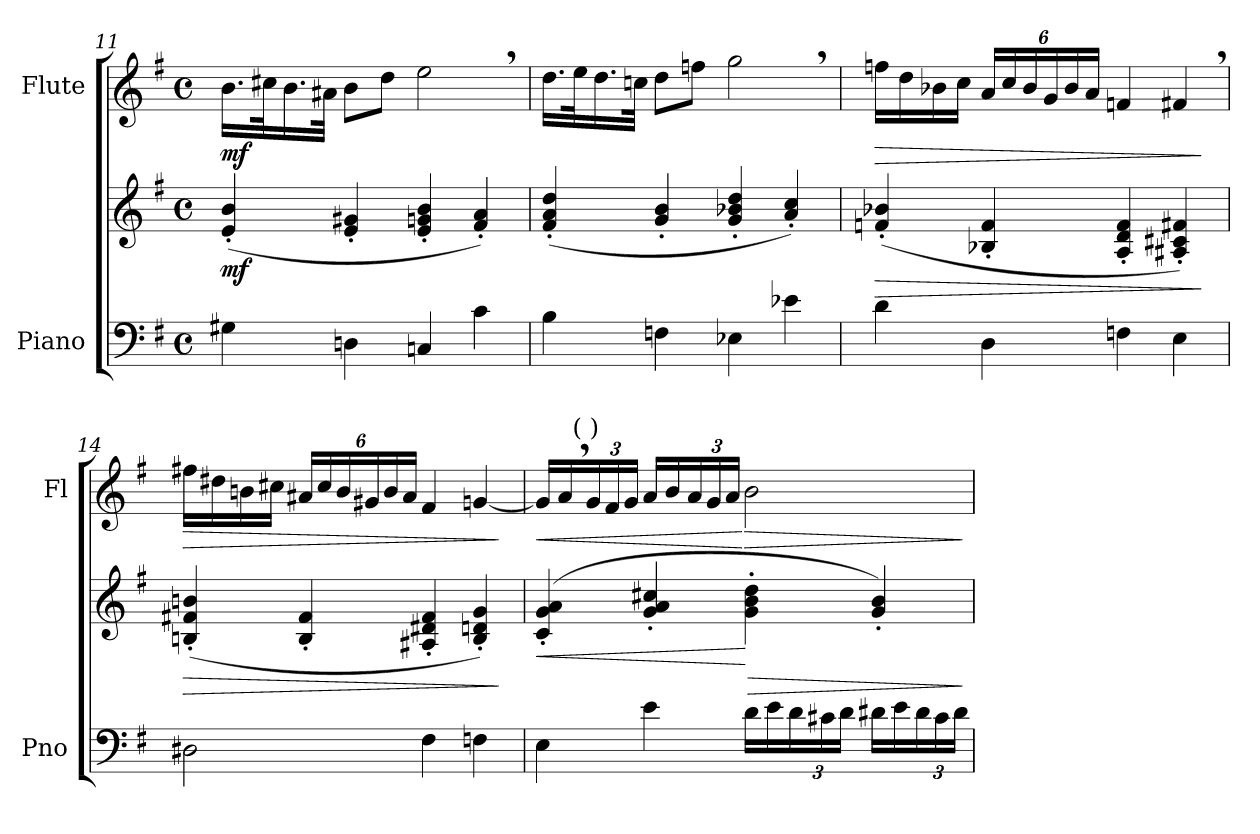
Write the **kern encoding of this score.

**kern	**kern	**dynam	**kern	**dynam
*part2	*part2	*part2	*part1	*part1
*staff3	*staff2	*staff2/3	*staff1	*staff1
*I"Piano	*	*	*I"Flute	*
*I'Pno	*	*	*I'Fl	*
*clefF4	*clefG2	*	*clefG2	*
*k[f#]	*k[f#]	*	*k[f#]	*
*M4/4	*M4/4	*	*M4/4	*
*met(c)	*met(c)	*	*met(c)	*
=11	=11	=11	=11	=11
!	!	!LO:DY:b	!	!LO:DY:b
4G#X\	(>4e/'> 4b/'>	mf	16.b\LL	mf
.	.	.	32cc#X\K	.
.	.	.	16.b\	.
.	.	.	32a#X\JJk	.
4Dn\	4e/'> 4g#X/'>	.	8b\L	.
.	.	.	8dd\J	.
4Cni/	4e/'> 4gn/'> 4b/'>	.	2ee,\	.
4c\	4f#/'> 4a/'>)	.	.	.
=12	=12	=12	=12	=12
4B\	(>4f#/'> 4a/'> 4dd/'>	.	16.dd\LL	.
.	.	.	32ee\K	.
.	.	.	16.dd\	.
.	.	.	32ccn\JJk	.
4Fn\	4g/'> 4b/'>	.	8dd\L	.
.	.	.	8ffn\J	.
4E-X\	4g/'> 4b-X/'> 4dd/'>	.	2gg,\	.
4e-X\	4a/'> 4cc/'>)	.	.	.
!!LO:PB:g=z
=13	=13	=13	=13	=13
!	!	!LO:HP:b	!	!LO:HP:b
4d\	(>4fn/'> 4b-X/'>	>	16ffn\LL	>
.	.	.	16dd\	.
.	.	.	16b-X\	.
.	.	.	16cc\JJ	.
*	*	*	*Xbrackettup	*
4D\	4B-X/'> 4f/'>	.	24a/LL	.
.	.	.	24cc/	.
.	.	.	24b-/	.
.	.	.	24g/	.
.	.	.	24b-/	.
.	.	.	24a/JJ	.
4Fn\	4A/'> 4d/'> 4f/'>	.	4fn/	.
4E\	4A#X/'> 4c#X/'> 4f#X/'>)	.	4f#X,/	.
.	.	]	.	]
=14	=14	=14	=14	=14
!	!	!LO:HP:b	!	!LO:HP:b
2D#X\	(>4Bn/'> 4f#X/'> 4bn/'>	>	16ff#X\LL	>
.	.	.	16dd#X\	.
.	.	.	16bn\	.
.	.	.	16cc#X\JJ	.
.	4B/'> 4f#/'>	.	24a#X/LL	.
.	.	.	24cc#/	.
.	.	.	24b/	.
.	.	.	24g#X/	.
.	.	.	24b/	.
.	.	.	24a#/JJ	.
4F#\	4A#X/'> 4d#X/'> 4f#/'>	.	4f#/	.
4Fn\	4B/'> 4dn/'> 4g/'>)	.	[4gn/	.
.	.	]	.	]
=15	=15	=15	=15	=15
!	!	!LO:HP:b	!	!LO:HP:b
*	*	*	*^	*
4E\	(4c/'> 4g/'> 4a/'>	<	16g/LL]	16.ryy	<
.	.	.	16a,/	.	.
!	!	!	!	!LO:TX:a:t=( )	!
.	.	.	.	32ryy	.
.	.	.	24g/	2..ryy	.
.	.	.	24f#/	.	.
.	.	.	24g/JJ	.	.
4e\	4g/'> 4a/'> 4cc#X/'>	.	16a/LL	.	.
.	.	.	16b/	.	.
.	.	.	24a/	.	.
.	.	.	24g/	.	.
.	.	.	24a/JJ	.	.
!	!	!LO:HP:n=1:b	!	!	!LO:HP:n=1:b
16d\LL	4g\'> 4b\'> 4dd\'>	[ >	2b\	.	[ >
16e\	.	.	.	.	.
*Xbrackettup	*	*	*	*	*
24d\	.	.	.	.	.
24c#X\	.	.	.	.	.
24d\JJ	.	.	.	.	.
16d#X\LL	4g/'> 4b/'>)	.	.	.	.
16e\	.	.	.	.	.
24d#\	.	.	.	.	.
24c#\	.	.	.	.	.
24d#\JJ	.	.	.	.	.
*	*	*	*v	*v	*
.	.	]	.	]
=	=	=	=	=
*-	*-	*-	*-	*-
